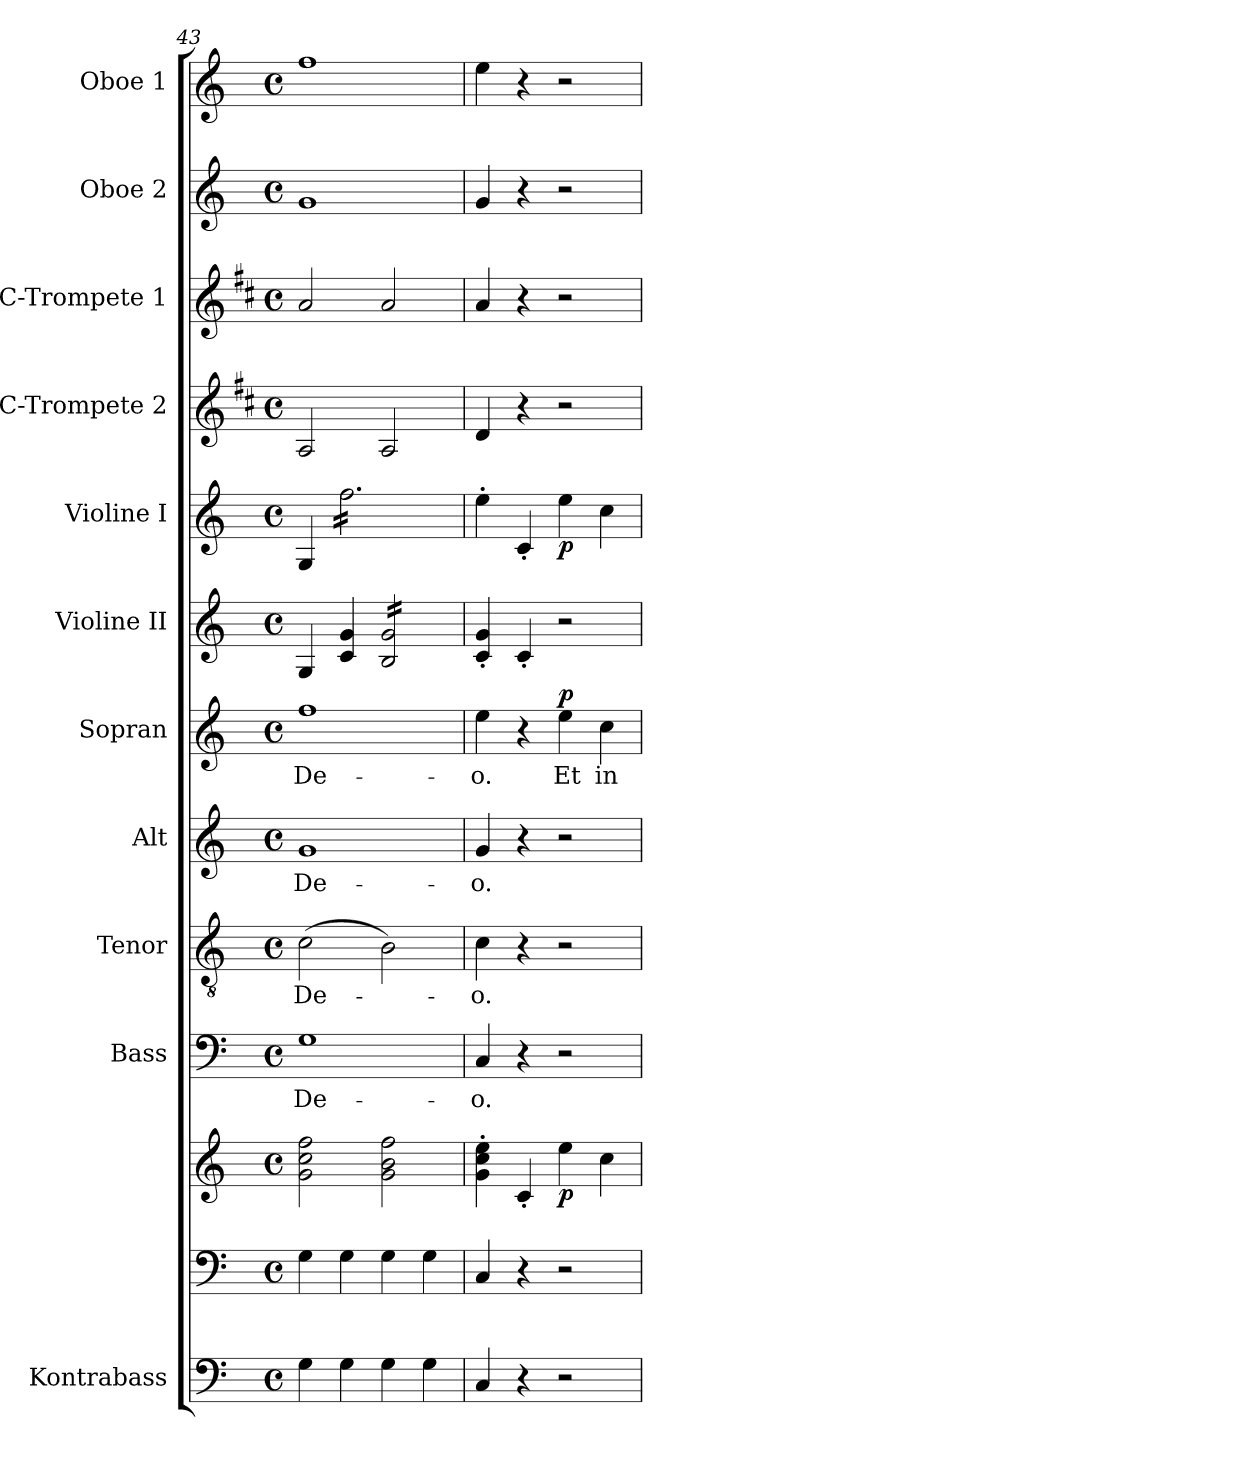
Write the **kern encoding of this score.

**kern	**kern	**kern	**dynam	**kern	**text	**kern	**text	**kern	**text	**kern	**text	**dynam	**kern	**kern	**dynam	**kern	**kern	**kern	**kern
*part12	*part11	*part11	*part11	*part10	*part10	*part9	*part9	*part8	*part8	*part7	*part7	*part7	*part6	*part5	*part5	*part4	*part3	*part2	*part1
*staff13	*staff12	*staff11	*staff11/12	*staff10	*staff10	*staff9	*staff9	*staff8	*staff8	*staff7	*staff7	*staff7	*staff6	*staff5	*staff5	*staff4	*staff3	*staff2	*staff1
*I"Kontrabass	*	*	*	*I"Bass	*	*I"Tenor	*	*I"Alt	*	*I"Sopran	*	*	*I"Violine II	*I"Violine I	*	*I"C-Trompete 2	*I"C-Trompete 1	*I"Oboe 2	*I"Oboe 1
*I'Kb.	*	*	*	*I'B.	*	*I'T.	*	*I'A.	*	*I'S.	*	*	*I'Vl. II	*I'Vl. I	*	*I'C Trp. 2	*I'C Trp. 1	*I'Ob. 2	*I'Ob. 1
*clefF4	*clefF4	*clefG2	*	*clefF4	*	*clefGv2	*	*clefG2	*	*clefG2	*	*	*clefG2	*clefG2	*	*clefG2	*clefG2	*clefG2	*clefG2
*ITrd7c12	*	*	*	*	*	*	*	*	*	*	*	*	*	*	*	*ITrd1c2	*ITrd1c2	*	*
*k[]	*k[]	*k[]	*	*k[]	*	*k[]	*	*k[]	*	*k[]	*	*	*k[]	*k[]	*	*k[]	*k[]	*k[]	*k[]
*C:	*C:	*C:	*	*C:	*	*C:	*	*C:	*	*C:	*	*	*C:	*C:	*	*C:	*C:	*C:	*C:
*M4/4	*M4/4	*M4/4	*	*M4/4	*	*M4/4	*	*M4/4	*	*M4/4	*	*	*M4/4	*M4/4	*	*M4/4	*M4/4	*M4/4	*M4/4
*met(c)	*met(c)	*met(c)	*	*met(c)	*	*met(c)	*	*met(c)	*	*met(c)	*	*	*met(c)	*met(c)	*	*met(c)	*met(c)	*met(c)	*met(c)
=43	=43	=43	=43	=43	=43	=43	=43	=43	=43	=43	=43	=43	=43	=43	=43	=43	=43	=43	=43
!	!	!	!	!	!LO:LY:b	!	!LO:LY:b	!	!LO:LY:b	!	!LO:LY:b	!	!	!	!	!	!	!	!
4GG\	4G\	2g\ 2cc\ 2ff\	.	1G	De-	(>2c\	De-	1g	De-	1ff	De-	.	4G/	4G/	.	2G/	2g/	1g	1ff
*	*	*	*	*	*	*	*	*	*	*	*	*	*	*tremolo	*	*	*	*	*
4GG\	4G\	.	.	.	.	.	.	.	.	.	.	.	4c/ 4g/	16ff\LL	.	.	.	.	.
.	.	.	.	.	.	.	.	.	.	.	.	.	.	16ff\	.	.	.	.	.
.	.	.	.	.	.	.	.	.	.	.	.	.	.	16ff\	.	.	.	.	.
.	.	.	.	.	.	.	.	.	.	.	.	.	.	16ff\	.	.	.	.	.
*	*	*	*	*	*	*	*	*	*	*	*	*	*tremolo	*	*	*	*	*	*
4GG\	4G\	2g\ 2b\ 2ff\	.	.	.	2B\)	.	.	.	.	.	.	16B/ 16g/LL	16ff\	.	2G/	2g/	.	.
.	.	.	.	.	.	.	.	.	.	.	.	.	16B/ 16g/	16ff\	.	.	.	.	.
.	.	.	.	.	.	.	.	.	.	.	.	.	16B/ 16g/	16ff\	.	.	.	.	.
.	.	.	.	.	.	.	.	.	.	.	.	.	16B/ 16g/	16ff\	.	.	.	.	.
4GG\	4G\	.	.	.	.	.	.	.	.	.	.	.	16B/ 16g/	16ff\	.	.	.	.	.
.	.	.	.	.	.	.	.	.	.	.	.	.	16B/ 16g/	16ff\	.	.	.	.	.
.	.	.	.	.	.	.	.	.	.	.	.	.	16B/ 16g/	16ff\	.	.	.	.	.
.	.	.	.	.	.	.	.	.	.	.	.	.	16B/ 16g/JJ	16ff\JJ	.	.	.	.	.
*	*	*	*	*	*	*	*	*	*	*	*	*	*	*Xtremolo	*	*	*	*	*
*	*	*	*	*	*	*	*	*	*	*	*	*	*Xtremolo	*	*	*	*	*	*
=44	=44	=44	=44	=44	=44	=44	=44	=44	=44	=44	=44	=44	=44	=44	=44	=44	=44	=44	=44
!	!	!	!	!	!LO:LY:b	!	!LO:LY:b	!	!LO:LY:b	!	!LO:LY:b	!	!	!	!	!	!	!	!
4CC/	4C/	4g\'> 4cc\'> 4ee\'>	.	4C/	-o.	4c\	-o.	4g/	-o.	4ee\	-o.	.	4c/'< 4g/'<	4ee'>\	.	4c/	4g/	4g/	4ee\
4r	4r	4c'</	.	4r	.	4r	.	4r	.	4r	.	.	4c'</	4c'</	.	4r	4r	4r	4r
!	!	!	!LO:DY:b	!	!	!	!	!	!	!	!LO:LY:b	!LO:DY:a	!	!	!LO:DY:b	!	!	!	!
2r	2r	4ee\	p	2r	.	2r	.	2r	.	4ee\	Et	p	2r	4ee\	p	2r	2r	2r	2r
!	!	!	!	!	!	!	!	!	!	!	!LO:LY:b	!	!	!	!	!	!	!	!
.	.	4cc\	.	.	.	.	.	.	.	4cc\	in	.	.	4cc\	.	.	.	.	.
=	=	=	=	=	=	=	=	=	=	=	=	=	=	=	=	=	=	=	=
*-	*-	*-	*-	*-	*-	*-	*-	*-	*-	*-	*-	*-	*-	*-	*-	*-	*-	*-	*-
